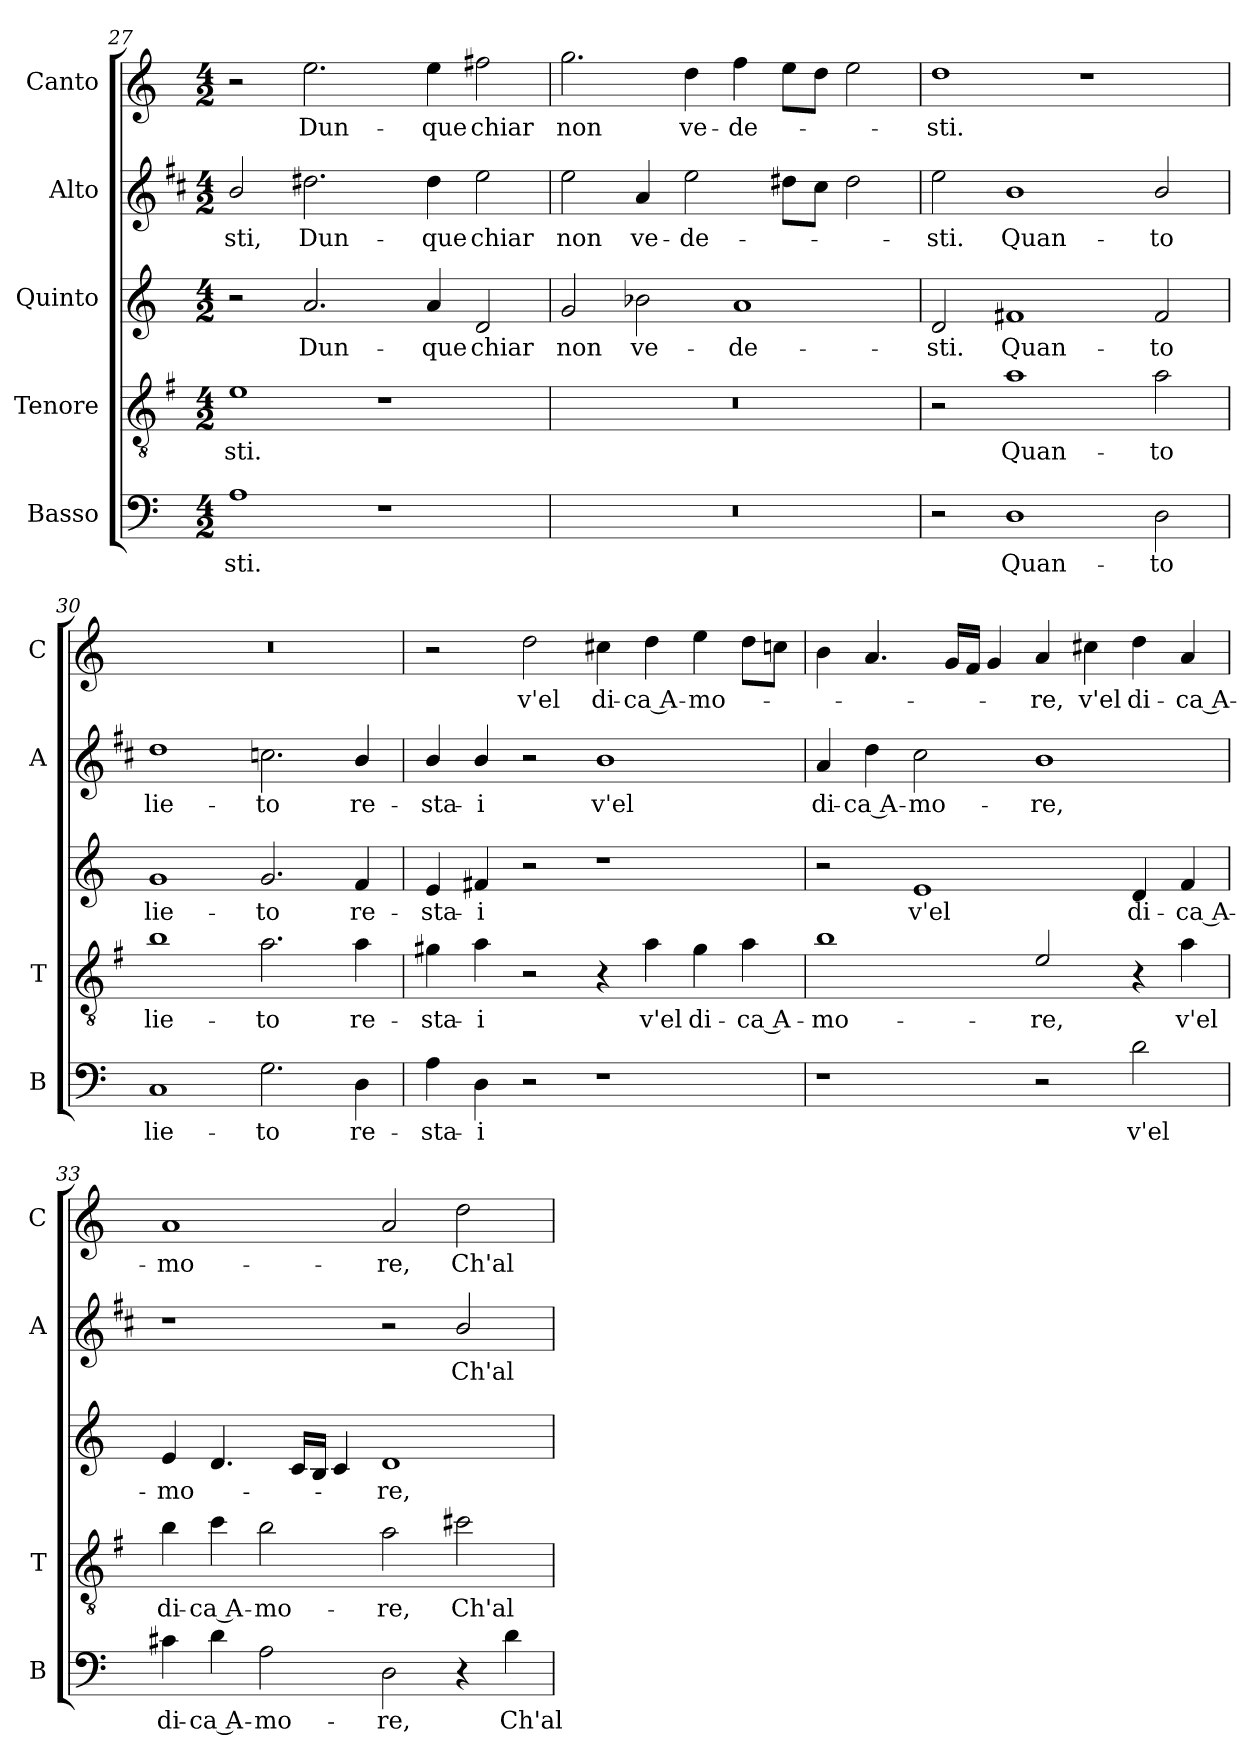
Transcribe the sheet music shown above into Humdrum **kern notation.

**kern	**text	**kern	**text	**kern	**text	**kern	**text	**kern	**text
*part5	*part5	*part4	*part4	*part3	*part3	*part2	*part2	*part1	*part1
*staff5	*staff5	*staff4	*staff4	*staff3	*staff3	*staff2	*staff2	*staff1	*staff1
*I"Basso	*	*I"Tenore	*	*I"Quinto	*	*I"Alto	*	*I"Canto	*
*I'B	*	*I'T	*	*	*	*I'A	*	*I'C	*
*clefF4	*	*clefGv2	*	*clefG2	*	*clefG2	*	*clefG2	*
*	*	*ITrd4c7	*	*	*	*ITrd1c2	*	*	*
*k[]	*	*k[]	*	*k[]	*	*k[]	*	*k[]	*
*C:	*	*C:	*	*C:	*	*C:	*	*C:	*
*M4/2	*	*M4/2	*	*M4/2	*	*M4/2	*	*M4/2	*
=27	=27	=27	=27	=27	=27	=27	=27	=27	=27
!	!LO:LY:b	!	!LO:LY:b	!	!	!	!LO:LY:b	!	!
1A	-sti.	1A	-sti.	2r	.	2a/	-sti,	2r	.
!	!	!	!	!	!LO:LY:b	!	!LO:LY:b	!	!LO:LY:b
.	.	.	.	2.a/	Dun-	2.cc#X\	Dun-	2.ee\	Dun-
1r	.	1r	.	.	.	.	.	.	.
!	!	!	!	!	!LO:LY:b	!	!LO:LY:b	!	!LO:LY:b
.	.	.	.	4a/	-que	4cc#\	-que	4ee\	-que
!	!	!	!	!	!LO:LY:b	!	!LO:LY:b	!	!LO:LY:b
.	.	.	.	2d/	chiar	2dd\	chiar	2ff#X\	chiar
!!LO:LB:g=z
=28	=28	=28	=28	=28	=28	=28	=28	=28	=28
!	!	!	!	!	!LO:LY:b	!	!LO:LY:b	!	!LO:LY:b
0r	.	0r	.	2g/	non	2dd\	non	2.gg\	non
!	!	!	!	!	!LO:LY:b	!	!LO:LY:b	!	!
.	.	.	.	2b-X\	ve-	4g/	ve-	.	.
!	!	!	!	!	!	!	!LO:LY:b	!	!LO:LY:b
.	.	.	.	.	.	2dd\	-de-	4dd\	ve-
!	!	!	!	!	!LO:LY:b	!	!	!	!LO:LY:b
.	.	.	.	1a	-de-	.	.	4ff\	-de-
.	.	.	.	.	.	8cc#X\L	.	8ee\L	.
.	.	.	.	.	.	8b\J	.	8dd\J	.
.	.	.	.	.	.	2cc#\	.	2ee\	.
=29	=29	=29	=29	=29	=29	=29	=29	=29	=29
!	!	!	!	!	!LO:LY:b	!	!LO:LY:b	!	!LO:LY:b
2r	.	2r	.	2d/	-sti.	2dd\	-sti.	1dd	-sti.
!	!LO:LY:b	!	!LO:LY:b	!	!LO:LY:b	!	!LO:LY:b	!	!
1D	Quan-	1d	Quan-	1f#X	Quan-	1a	Quan-	.	.
.	.	.	.	.	.	.	.	1r	.
!	!LO:LY:b	!	!LO:LY:b	!	!LO:LY:b	!	!LO:LY:b	!	!
2D\	-to	2d\	-to	2f#/	-to	2a/	-to	.	.
=30	=30	=30	=30	=30	=30	=30	=30	=30	=30
!	!LO:LY:b	!	!LO:LY:b	!	!LO:LY:b	!	!LO:LY:b	!	!
1C	lie-	1e	lie-	1g	lie-	1cc	lie-	0r	.
!	!LO:LY:b	!	!LO:LY:b	!	!LO:LY:b	!	!LO:LY:b	!	!
2.G\	-to	2.d\	-to	2.g/	-to	2.b-X\	-to	.	.
!	!LO:LY:b	!	!LO:LY:b	!	!LO:LY:b	!	!LO:LY:b	!	!
4D\	re-	4d\	re-	4f/	re-	4a/	re-	.	.
=31	=31	=31	=31	=31	=31	=31	=31	=31	=31
!	!LO:LY:b	!	!LO:LY:b	!	!LO:LY:b	!	!LO:LY:b	!	!
4A\	-sta-	4c#X\	-sta-	4e/	-sta-	4a/	-sta-	2r	.
!	!LO:LY:b	!	!LO:LY:b	!	!LO:LY:b	!	!LO:LY:b	!	!
4D\	-i	4d\	-i	4f#X/	-i	4a/	-i	.	.
!	!	!	!	!	!	!	!	!	!LO:LY:b
2r	.	2r	.	2r	.	2r	.	2dd\	v'el
!	!	!	!	!	!	!	!LO:LY:b	!	!LO:LY:b
1r	.	4r	.	1r	.	1a	v'el	4cc#X\	di-
!	!	!	!LO:LY:b	!	!	!	!	!	!LO:LY:b
.	.	4d\	v'el	.	.	.	.	4dd\	-ca A-
!	!	!	!LO:LY:b	!	!	!	!	!	!LO:LY:b
.	.	4c#\	di-	.	.	.	.	4ee\	-mo-
!	!	!	!LO:LY:b	!	!	!	!	!	!
.	.	4d\	-ca A-	.	.	.	.	8dd\L	.
.	.	.	.	.	.	.	.	8ccn\J	.
!!LO:PB:g=z
=32	=32	=32	=32	=32	=32	=32	=32	=32	=32
!	!	!	!LO:LY:b	!	!	!	!LO:LY:b	!	!
1r	.	1e	-mo-	2r	.	4g/	di-	4b\	.
!	!	!	!	!	!	!	!LO:LY:b	!	!
.	.	.	.	.	.	4cc\	-ca A-	4.a/	.
!	!	!	!	!	!LO:LY:b	!	!LO:LY:b	!	!
.	.	.	.	1e	v'el	2b\	-mo-	.	.
.	.	.	.	.	.	.	.	16g/LL	.
.	.	.	.	.	.	.	.	16f/JJ	.
.	.	.	.	.	.	.	.	4g/	.
!	!	!	!LO:LY:b	!	!	!	!LO:LY:b	!	!LO:LY:b
2r	.	2A/	-re,	.	.	1a	-re,	4a/	-re,
!	!	!	!	!	!	!	!	!	!LO:LY:b
.	.	.	.	.	.	.	.	4cc#X\	v'el
!	!LO:LY:b	!	!	!	!LO:LY:b	!	!	!	!LO:LY:b
2d\	v'el	4r	.	4d/	di-	.	.	4dd\	di-
!	!	!	!LO:LY:b	!	!LO:LY:b	!	!	!	!LO:LY:b
.	.	4d\	v'el	4f/	-ca A-	.	.	4a/	-ca A-
=33	=33	=33	=33	=33	=33	=33	=33	=33	=33
!	!LO:LY:b	!	!LO:LY:b	!	!LO:LY:b	!	!	!	!LO:LY:b
4c#X\	di-	4e\	di-	4e/	-mo-	1r	.	1a	-mo-
!	!LO:LY:b	!	!LO:LY:b	!	!	!	!	!	!
4d\	-ca A-	4f\	-ca A-	4.d/	.	.	.	.	.
!	!LO:LY:b	!	!LO:LY:b	!	!	!	!	!	!
2A\	-mo-	2e\	-mo-	.	.	.	.	.	.
.	.	.	.	16c/LL	.	.	.	.	.
.	.	.	.	16B/JJ	.	.	.	.	.
.	.	.	.	4c/	.	.	.	.	.
!	!LO:LY:b	!	!LO:LY:b	!	!LO:LY:b	!	!	!	!LO:LY:b
2D\	-re,	2d\	-re,	1d	-re,	2r	.	2a/	-re,
!	!	!	!LO:LY:b	!	!	!	!LO:LY:b	!	!LO:LY:b
4r	.	2f#X\	Ch'al-	.	.	2a/	Ch'al-	2dd\	Ch'al-
!	!LO:LY:b	!	!	!	!	!	!	!	!
4d\	Ch'al-	.	.	.	.	.	.	.	.
=	=	=	=	=	=	=	=	=	=
*-	*-	*-	*-	*-	*-	*-	*-	*-	*-
